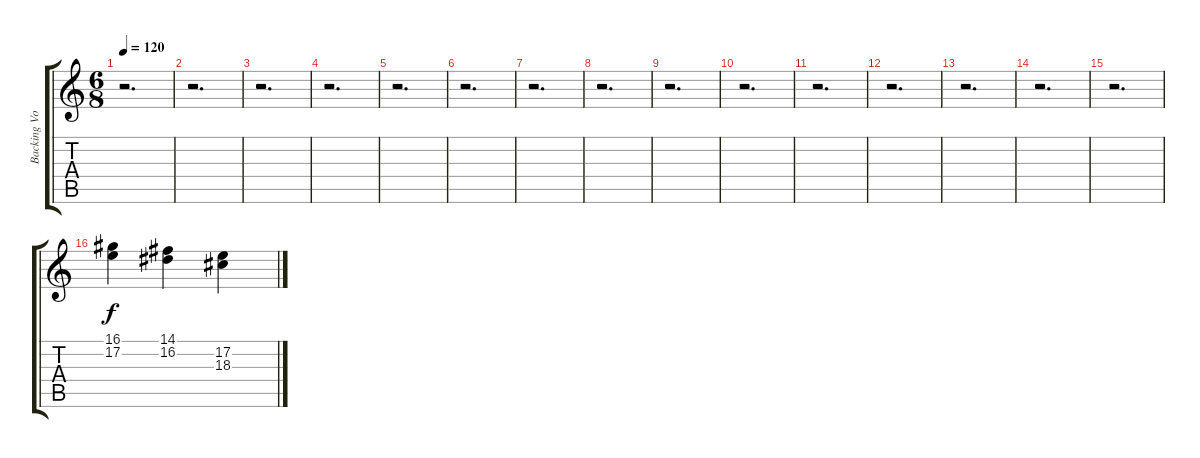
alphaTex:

\track ("Backing Vox 2" "Backing Vo") {instrument synthvoice}
\staff {score tabs}
\tuning (E4 B3 G3 D3 A2 E2) {hide}
\ts (6 8)
\tempo 120
\clef g2
\ks c
r.2{d dy f} |
r.2{d} |
r.2{d} |
r.2{d} |
r.2{d} |
r.2{d} |
r.2{d} |
r.2{d} |
r.2{d} |
r.2{d} |
r.2{d} |
r.2{d} |
r.2{d} |
r.2{d} |
r.2{d} |
(16.1 17.2).4 (14.1 16.2).4 (17.2 18.3).4
